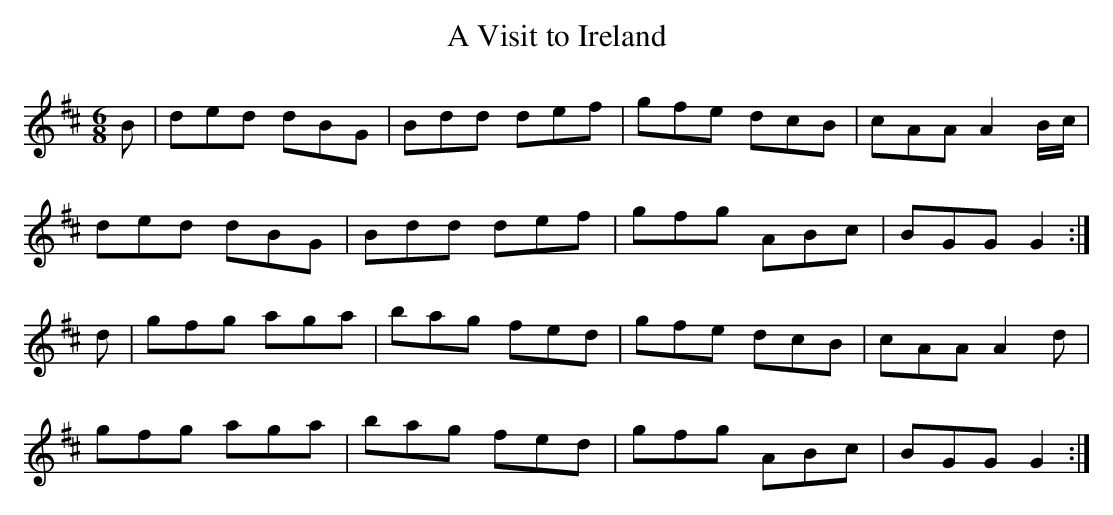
X:1
T: A Visit to Ireland
M:6/8
L:1/8
K:D
B | ded dBG | Bdd def | gfe dcB | cAA A2 B/c/ |
ded dBG | Bdd def | gfg ABc | BGG G2 :|
d | gfg aga | bag fed | gfe dcB | cAA A2d |
gfg aga | bag fed | gfg ABc | BGG G2 :|
